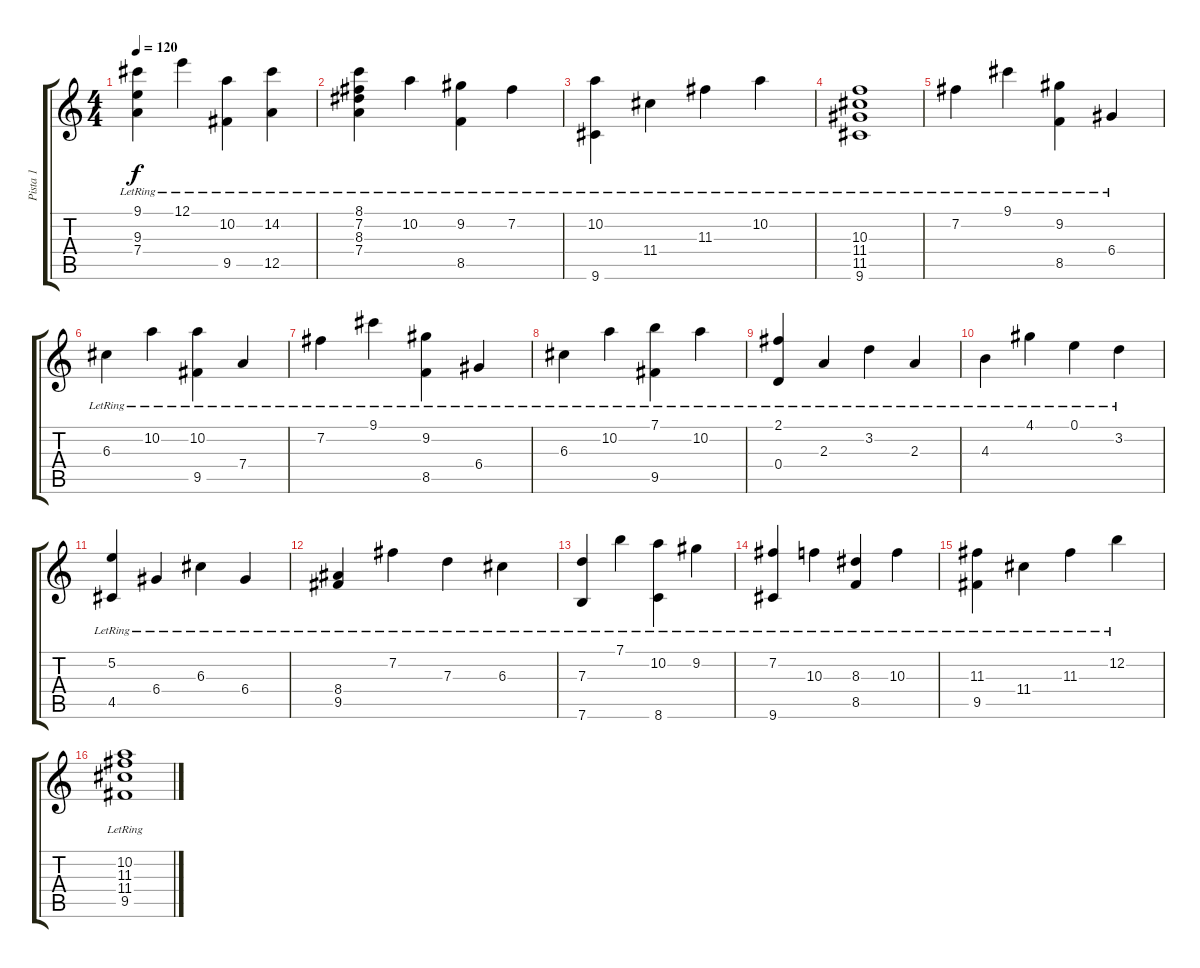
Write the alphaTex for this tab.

\track ("Pista 1" "Pista 1") {instrument acousticguitarnylon}
\staff {score tabs}
\tuning (E4 B3 G3 D3 A2 E2) {hide}
\ts (4 4)
\tempo 120
\clef g2
\ks c
(9.1{lr} 9.3{lr} 7.4{lr}).4{dy f} 12.1{lr}.4 (10.2{lr} 9.5{lr}).4 (14.2{lr} 12.5{lr}).4 |
(8.1{lr} 7.2{lr} 8.3{lr} 7.4{lr}).4 10.2{lr}.4 (9.2{lr} 8.5{lr}).4 7.2{lr}.4 |
(10.2{lr} 9.6{lr}).4 11.4{lr}.4 11.3{lr}.4 10.2{lr}.4 |
(10.3{lr} 11.4{lr} 11.5{lr} 9.6{lr}).1 |
7.2{lr}.4 9.1{lr}.4 (9.2{lr} 8.5{lr}).4 6.4{lr}.4 |
6.3{lr}.4 10.2{lr}.4 (10.2{lr} 9.5{lr}).4 7.4{lr}.4 |
7.2{lr}.4 9.1{lr}.4 (9.2{lr} 8.5{lr}).4 6.4{lr}.4 |
6.3{lr}.4 10.2{lr}.4 (7.1{lr} 9.5{lr}).4 10.2{lr}.4 |
(2.1{lr} 0.4{lr}).4 2.3{lr}.4 3.2{lr}.4 2.3{lr}.4 |
4.3{lr}.4 4.1{lr}.4 0.1{lr}.4 3.2{lr}.4 |
(5.2{lr} 4.5{lr}).4 6.4{lr}.4 6.3{lr}.4 6.4{lr}.4 |
(8.4{lr} 9.5{lr}).4 7.2{lr}.4 7.3{lr}.4 6.3{lr}.4 |
(7.3{lr} 7.6{lr}).4 7.1{lr}.4 (10.2{lr} 8.6{lr}).4 9.2{lr}.4 |
(7.2{lr} 9.6{lr}).4 10.3{lr}.4 (8.3{lr} 8.5{lr}).4 10.3{lr}.4 |
(11.3{lr} 9.5{lr}).4 11.4{lr}.4 11.3{lr}.4 12.2{lr}.4 |
(10.2{lr} 11.3{lr} 11.4{lr} 9.5{lr}).1
